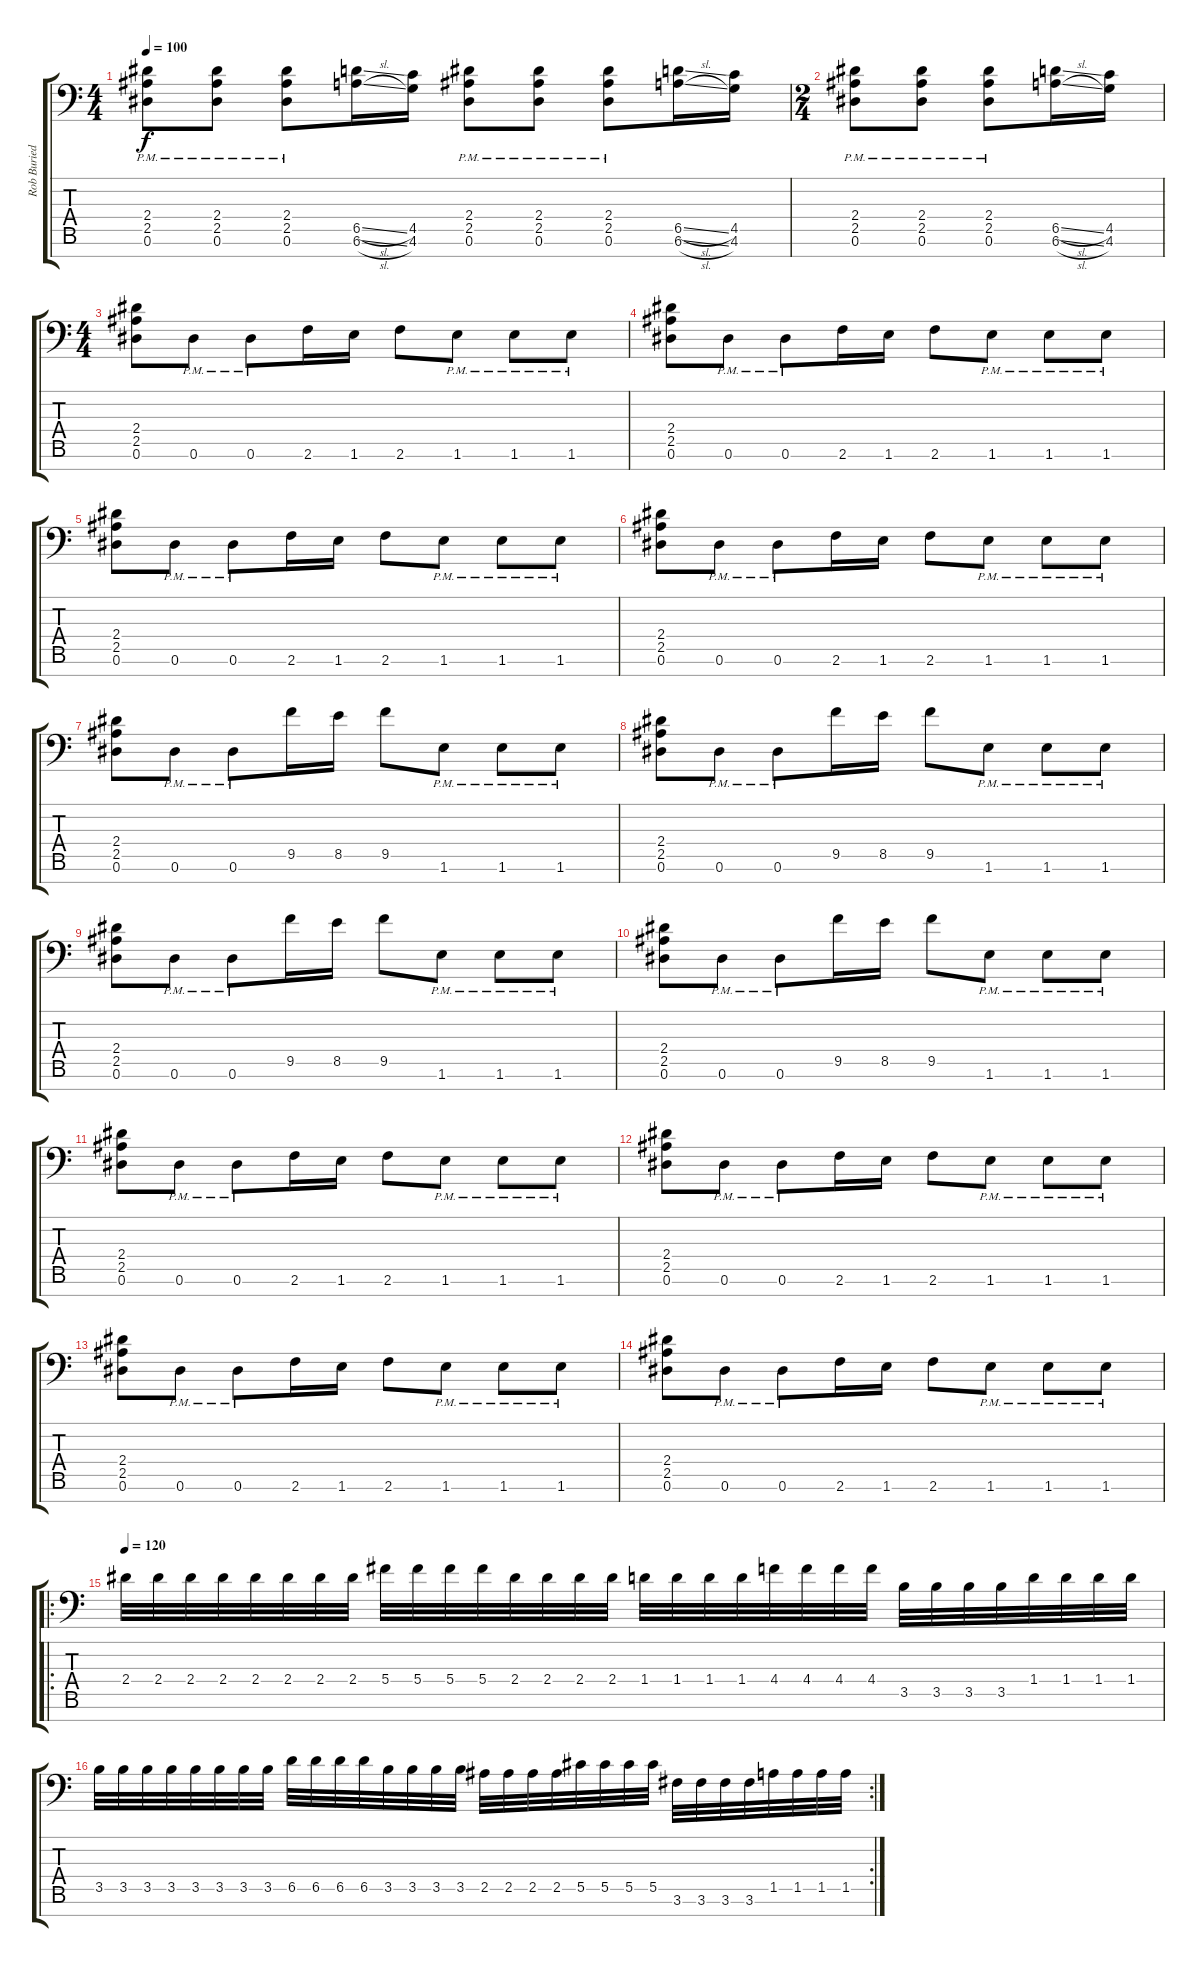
\track ("Rob Buried " "Rob Buried") {instrument distortionguitar}
\staff {score tabs}
\tuning (Eb4 Bb3 Gb3 Db3 Ab2 Eb2 Bb1) {hide}
\ts (4 4)
\tempo 100
\clef f4
\ks c
(2.4{pm} 2.5{pm} 0.6{pm}).8{dy f} (2.4{pm} 2.5{pm} 0.6{pm}).8 (2.4{pm} 2.5{pm} 0.6{pm}).8 (6.5{sl} 6.6{sl}).16 (4.5 4.6).16 (2.4{pm} 2.5{pm} 0.6{pm}).8 (2.4{pm} 2.5{pm} 0.6{pm}).8 (2.4{pm} 2.5{pm} 0.6{pm}).8 (6.5{sl} 6.6{sl}).16 (4.5 4.6).16 |
\ts (2 4)
(2.4{pm} 2.5{pm} 0.6{pm}).8 (2.4{pm} 2.5{pm} 0.6{pm}).8 (2.4{pm} 2.5{pm} 0.6{pm}).8 (6.5{sl} 6.6{sl}).16 (4.5 4.6).16 |
\ts (4 4)
(2.4 2.5 0.6).8 0.6{pm}.8 0.6{pm}.8 2.6.16 1.6.16 2.6.8 1.6{pm}.8 1.6{pm}.8 1.6{pm}.8 |
(2.4 2.5 0.6).8 0.6{pm}.8 0.6{pm}.8 2.6.16 1.6.16 2.6.8 1.6{pm}.8 1.6{pm}.8 1.6{pm}.8 |
(2.4 2.5 0.6).8 0.6{pm}.8 0.6{pm}.8 2.6.16 1.6.16 2.6.8 1.6{pm}.8 1.6{pm}.8 1.6{pm}.8 |
(2.4 2.5 0.6).8 0.6{pm}.8 0.6{pm}.8 2.6.16 1.6.16 2.6.8 1.6{pm}.8 1.6{pm}.8 1.6{pm}.8 |
(2.4 2.5 0.6).8 0.6{pm}.8 0.6{pm}.8 9.5.16 8.5.16 9.5.8 1.6{pm}.8 1.6{pm}.8 1.6{pm}.8 |
(2.4 2.5 0.6).8 0.6{pm}.8 0.6{pm}.8 9.5.16 8.5.16 9.5.8 1.6{pm}.8 1.6{pm}.8 1.6{pm}.8 |
(2.4 2.5 0.6).8 0.6{pm}.8 0.6{pm}.8 9.5.16 8.5.16 9.5.8 1.6{pm}.8 1.6{pm}.8 1.6{pm}.8 |
(2.4 2.5 0.6).8 0.6{pm}.8 0.6{pm}.8 9.5.16 8.5.16 9.5.8 1.6{pm}.8 1.6{pm}.8 1.6{pm}.8 |
(2.4 2.5 0.6).8 0.6{pm}.8 0.6{pm}.8 2.6.16 1.6.16 2.6.8 1.6{pm}.8 1.6{pm}.8 1.6{pm}.8 |
(2.4 2.5 0.6).8 0.6{pm}.8 0.6{pm}.8 2.6.16 1.6.16 2.6.8 1.6{pm}.8 1.6{pm}.8 1.6{pm}.8 |
(2.4 2.5 0.6).8 0.6{pm}.8 0.6{pm}.8 2.6.16 1.6.16 2.6.8 1.6{pm}.8 1.6{pm}.8 1.6{pm}.8 |
(2.4 2.5 0.6).8 0.6{pm}.8 0.6{pm}.8 2.6.16 1.6.16 2.6.8 1.6{pm}.8 1.6{pm}.8 1.6{pm}.8 |
\ro
\tempo 120
2.4.32 2.4.32 2.4.32 2.4.32 2.4.32 2.4.32 2.4.32 2.4.32 5.4.32 5.4.32 5.4.32 5.4.32 2.4.32 2.4.32 2.4.32 2.4.32 1.4.32 1.4.32 1.4.32 1.4.32 4.4.32 4.4.32 4.4.32 4.4.32 3.5.32 3.5.32 3.5.32 3.5.32 1.4.32 1.4.32 1.4.32 1.4.32 |
\rc 2
3.5.32 3.5.32 3.5.32 3.5.32 3.5.32 3.5.32 3.5.32 3.5.32 6.5.32 6.5.32 6.5.32 6.5.32 3.5.32 3.5.32 3.5.32 3.5.32 2.5.32 2.5.32 2.5.32 2.5.32 5.5.32 5.5.32 5.5.32 5.5.32 3.6.32 3.6.32 3.6.32 3.6.32 1.5.32 1.5.32 1.5.32 1.5.32
